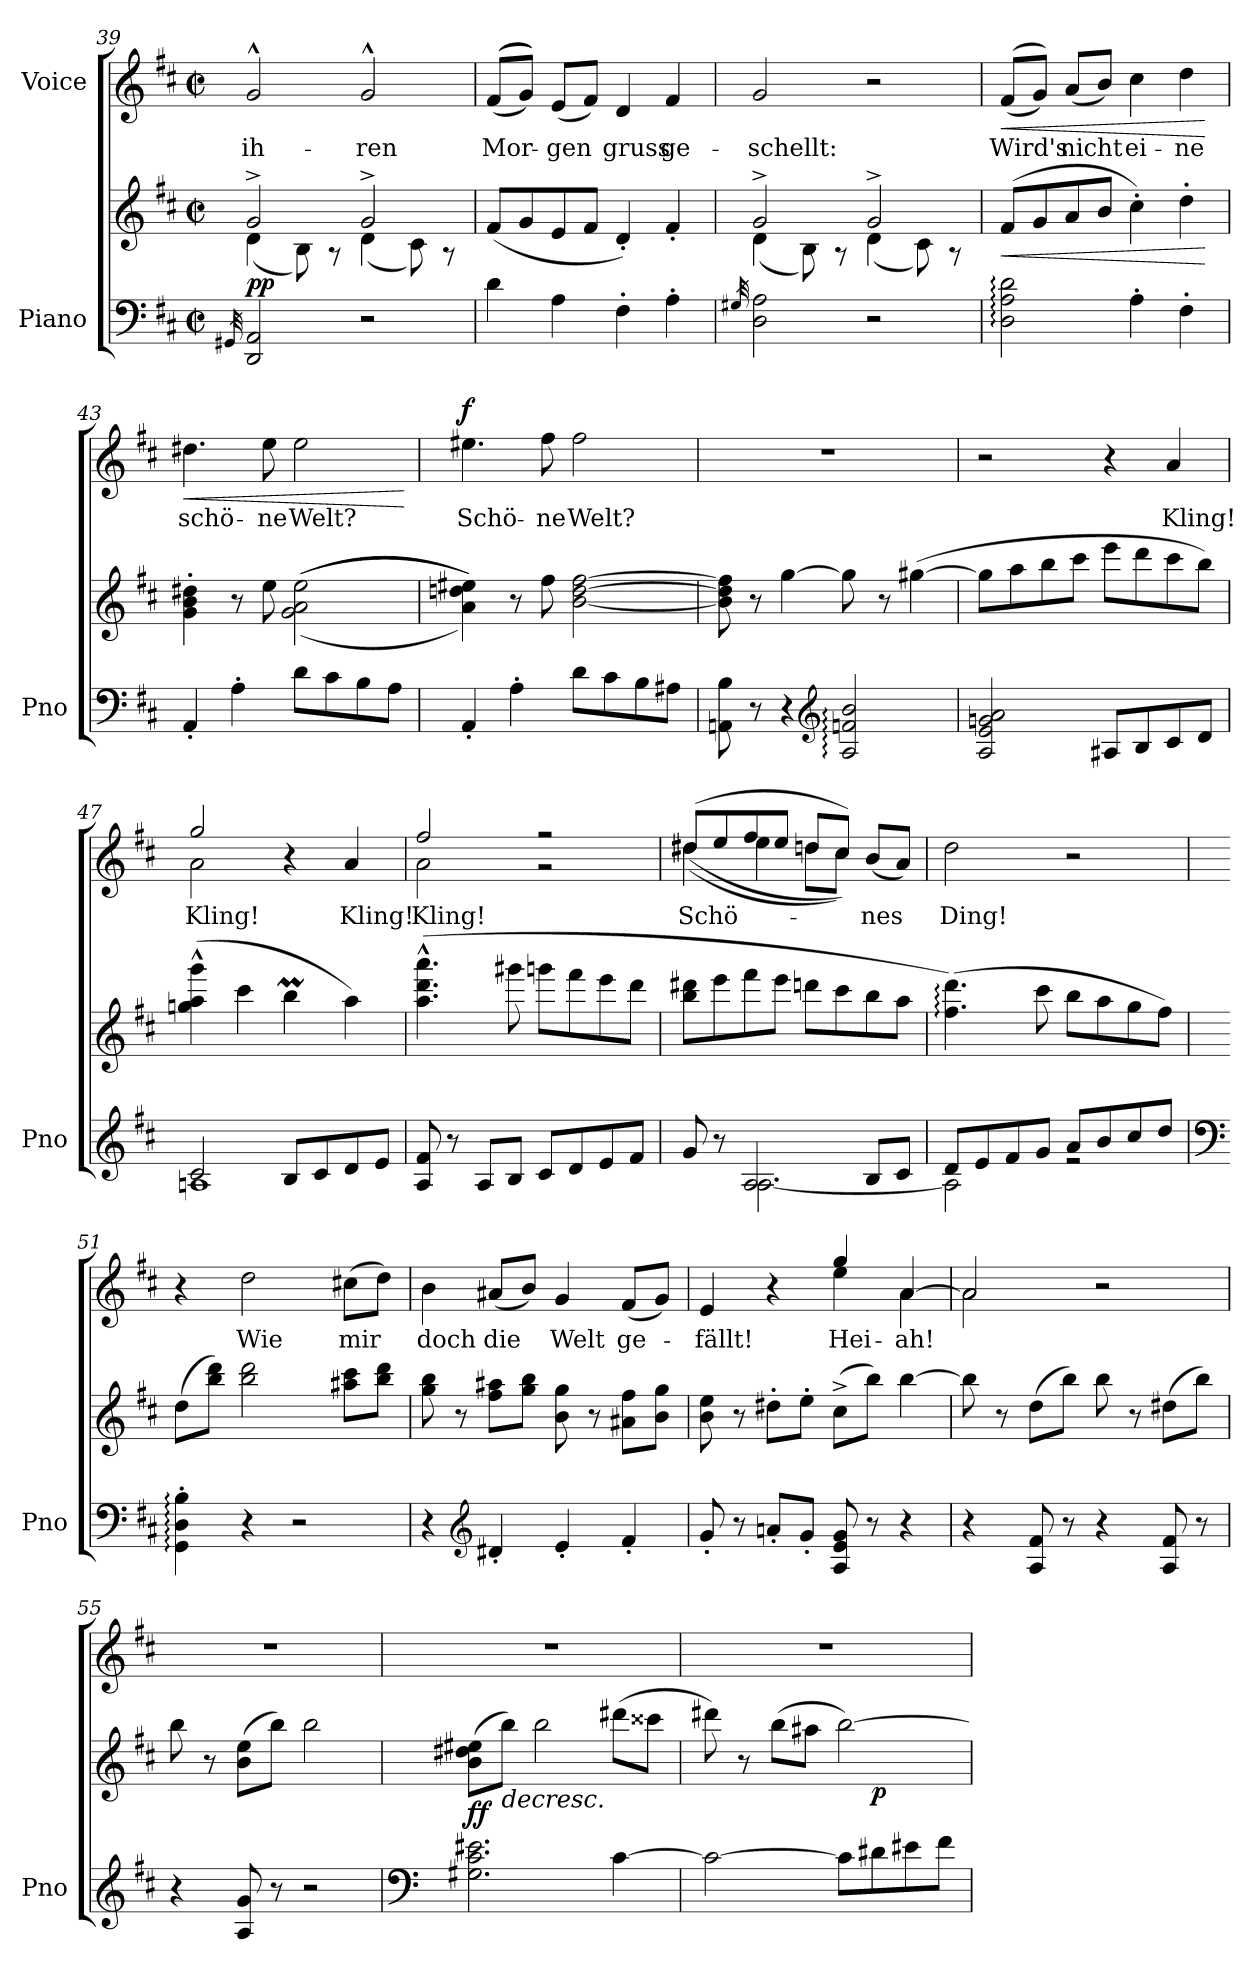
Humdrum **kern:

**kern	**kern	**dynam	**kern	**text	**dynam
*part2	*part2	*part2	*part1	*part1	*part1
*staff3	*staff2	*staff2/3	*staff1	*staff1	*staff1
*I"Piano	*	*	*I"Voice	*	*
*I'Pno	*	*	*	*	*
*clefF4	*clefG2	*	*clefG2	*	*
*k[f#c#]	*k[f#c#]	*	*k[f#c#]	*	*
*M2/2	*M2/2	*	*M2/2	*	*
*met(c|)	*met(c|)	*	*met(c|)	*	*
=39	=39	=39	=39	=39	=39
32qGG#X/	.	.	.	.	.
*	*^	*	*	*	*
!	!	!	!LO:DY:a=2	!	!LO:LY:b	!
2DD/ 2AA/	2g^/	(<4d\	pp	2g^^/	ih-	.
.	.	8B\)	.	.	.	.
.	.	8r	.	.	.	.
!	!	!	!	!	!LO:LY:b	!
2r	2g^/	(<4d\	.	2g^^/	-ren	.
.	.	8c#\)	.	.	.	.
.	.	8r	.	.	.	.
=40	=40	=40	=40	=40	=40	=40
!	!	!	!	!	!LO:LY:b	!
*	*v	*v	*	*	*	*
4d\	(<8f#/L	.	(<(<(<8f#/L	Mor-	.
.	8g/	.	8g/J)))	.	.
!	!	!	!	!LO:LY:b	!
4A\	8e/	.	(<8e/L	-gen	.
.	8f#/J	.	8f#/J)	.	.
!	!	!	!	!LO:LY:b	!
4F#'\	4d'/)	.	4d/	gruss	.
!	!	!	!	!LO:LY:b	!
4A'\	4f#'/	.	4f#/	ge-	.
=41	=41	=41	=41	=41	=41
32qG#X/	.	.	.	.	.
*	*^	*	*	*	*
!	!	!	!	!	!LO:LY:b	!
2D\ 2A\	2g^/	(<4d\	.	2g/	-schellt:	.
.	.	8B\)	.	.	.	.
.	.	8r	.	.	.	.
2r	2g^/	(<4d\	.	2r	.	.
.	.	8c#\)	.	.	.	.
.	.	8r	.	.	.	.
=42	=42	=42	=42	=42	=42	=42
!	!	!	!LO:HP:b	!	!LO:LY:b	!LO:HP:b
*	*v	*v	*	*	*	*
2D\: 2A\: 2d\:	(>8f#/L	<	(<(<8f#/L	Wird's	<
.	8g/	.	8g/J))	.	.
!	!	!	!	!LO:LY:b	!
.	8a/	.	(<8a/L	nicht	.
.	8b/J	.	8b/J)	.	.
!	!	!	!	!LO:LY:b	!
4A'\	4cc#'\)	.	4cc#\	ei-	.
!	!	!	!	!LO:LY:b	!
4F#'\	4dd'\	.	4dd\	-ne	.
.	.	[	.	.	[
!!LO:PB:g=z
=43	=43	=43	=43	=43	=43
!	!	!	!	!LO:LY:b	!LO:HP:b
4AA'/	4g\' 4b\' 4dd#X\'	.	4.dd#X\	schö-	<
4A'\	8r	.	.	.	.
!	!	!	!	!LO:LY:b	!
.	8ee\	.	8ee\	-ne	.
!	!	!	!	!LO:LY:b	!
8d\L	(<(<(>2g\ 2a\ 2ee\	.	2ee\	Welt?	.
8c#\	.	.	.	.	.
8B\	.	.	.	.	.
8A\J	.	.	.	.	.
.	.	.	.	.	[
=44	=44	=44	=44	=44	=44
!	!	!	!	!LO:LY:b	!LO:DY:a
4AA'/	4a\ 4ddn\ 4ee#X\)))	.	4.ee#X\	Schö-	f
4A'\	8r	.	.	.	.
!	!	!	!	!LO:LY:b	!
.	8ff#\	.	8ff#\	-ne	.
!	!	!	!	!LO:LY:b	!
8d\L	[2b\ [2dd\ [2ff#\	.	2ff#\	Welt?	.
8c#\	.	.	.	.	.
8B\	.	.	.	.	.
8A#X\J	.	.	.	.	.
=45	=45	=45	=45	=45	=45
8AAn\ 8B\	8b\] 8dd\] 8ff#\]	.	1r	.	.
8r	8r	.	.	.	.
4r	[4gg\	.	.	.	.
*clefG2	*	*	*	*	*
2A/: 2fn/: 2b/:	8gg\]	.	.	.	.
.	8r	.	.	.	.
.	(>[4gg#X\	.	.	.	.
=46	=46	=46	=46	=46	=46
2A/ 2e/ 2gn/ 2a/	8gg#\L]	.	2r	.	.
.	8aa\	.	.	.	.
.	8bb\	.	.	.	.
.	8ccc#\J	.	.	.	.
8A#X/L	8eee\L	.	4r	.	.
8B/	8ddd\	.	.	.	.
!	!	!	!	!LO:LY:b	!
8c#/	8ccc#\	.	4a/	Kling!	.
8d/J	8bb\J)	.	.	.	.
=47	=47	=47	=47	=47	=47
*^	*	*	*	*	*
!	!	!	!	!	!LO:LY:b	!
*	*	*	*	*^	*	*
2c#/	1An	(>4ggn\^^ 4aa\^^ 4ggg\^^	.	2gg/	2a\	Kling!	.
.	.	4ccc#\	.	.	.	.	.
8B/L	.	4bbM\	.	4r	2ryy	.	.
8c#/	.	.	.	.	.	.	.
!	!	!	!	!	!	!LO:LY:b	!
8d/	.	4aa\)	.	4a/	.	Kling!	.
8e/J	.	.	.	.	.	.	.
*v	*v	*	*	*	*	*	*
!!LO:LB:g=z	!!
=48	=48	=48	=48	=48	=48	=48
!	!	!	!	!	!LO:LY:b	!
8A/ 8f#/	(>4.aa\^^ 4.ddd\^^ 4.aaa\^^	.	2ff#/	2a\	Kling!	.
8r	.	.	.	.	.	.
8A/L	.	.	.	.	.	.
8B/J	8ggg#X\	.	.	.	.	.
8c#/L	8gggn\L	.	2r	2r	.	.
8d/	8fff#\	.	.	.	.	.
8e/	8eee\	.	.	.	.	.
8f#/J	8ddd\J	.	.	.	.	.
=49	=49	=49	=49	=49	=49	=49
*^	*	*	*	*	*	*
!	!	!	!	!	!	!LO:LY:b	!
8g/	4reyy	8bb\ 8ddd#X\L	.	(>(>8dd#X/L	(<4dd#\	Schö-	.
8r	.	8eee\	.	8ee/	.	.	.
2A/	[2.A\	8fff#\	.	8ff#/	4ee\	.	.
.	.	8eee\J	.	8ee/J	.	.	.
.	.	8dddn\L	.	8ddn/L	8dd\L	.	.
.	.	8ccc#\	.	8cc#/J))	8cc#\J)	.	.
!	!	!	!	!	!	!LO:LY:b	!
8B/L	.	8bb\	.	(<8b/L	4ryy	-nes	.
8c#/J	.	8aa\J	.	8a/J)	.	.	.
*	*	*	*	*v	*v	*	*
=50	=50	=50	=50	=50	=50	=50
!	!	!	!	!	!LO:LY:b	!
8d/L	2A\]	(>4.ff#\: 4.ddd\:)	.	2dd\	Ding!	.
8e/	.	.	.	.	.	.
8f#/	.	.	.	.	.	.
8g/J	.	8ccc#\	.	.	.	.
8a/L	2re	8bb\L	.	2r	.	.
8b/	.	8aa\	.	.	.	.
8cc#/	.	8gg\	.	.	.	.
8dd/J	.	8ff#\J)	.	.	.	.
*v	*v	*	*	*	*	*
=51	=51	=51	=51	=51	=51
*clefF4	*	*	*	*	*
4GG\:' 4D\:' 4B\:'	(>8dd\L	.	4r	.	.
.	8bb\ 8ddd\J)	.	.	.	.
!	!	!	!	!LO:LY:b	!
4r	2bb\ 2ddd\	.	2dd\	Wie	.
2r	.	.	.	.	.
!	!	!	!	!LO:LY:b	!
.	8aa#X\ 8ccc#\L	.	(>8cc#X\L	mir	.
.	8bb\ 8ddd\J	.	8dd\J)	.	.
=52	=52	=52	=52	=52	=52
!	!	!	!	!LO:LY:b	!
4r	8gg\ 8bb\	.	4b\	doch	.
.	8r	.	.	.	.
*clefG2	*	*	*	*	*
!	!	!	!	!LO:LY:b	!
4d#X'/	8ff#\ 8aa#X\L	.	(<8a#X/L	die	.
.	8gg\ 8bb\J	.	8b/J)	.	.
!	!	!	!	!LO:LY:b	!
4e'/	8b\ 8gg\	.	4g/	Welt	.
.	8r	.	.	.	.
!	!	!	!	!LO:LY:b	!
4f#'/	8a#X\ 8ff#\L	.	(<8f#/L	ge-	.
.	8b\ 8gg\J	.	8g/J)	.	.
!!LO:LB:g=z
=53	=53	=53	=53	=53	=53
!	!	!	!	!LO:LY:b	!
*	*	*	*^	*	*
8g'/	8b\ 8ee\	.	4e/	2raayy	-fällt!	.
8r	8r	.	.	.	.	.
8an'/L	8dd#X'\L	.	4r	.	.	.
8g'/J	8ee'\J	.	.	.	.	.
!	!	!	!	!	!LO:LY:b	!
8A/ 8e/ 8g/	(>8cc#^\L	.	4gg/	4ee\	Hei-	.
8r	8bb\J)	.	.	.	.	.
!	!	!	!	!	!LO:LY:b	!
4r	[4bb\	.	[4a/	4a\	-ah!	.
=54	=54	=54	=54	=54	=54	=54
4r	8bb\]	.	2a/]	2a\	.	.
.	8r	.	.	.	.	.
8A/ 8f#/	(>8dd\L	.	.	.	.	.
8r	8bb\J)	.	.	.	.	.
4r	8bb\	.	2r	2ryy	.	.
.	8r	.	.	.	.	.
8A/ 8f#/	(>8dd#X\L	.	.	.	.	.
8r	8bb\J)	.	.	.	.	.
*	*	*	*v	*v	*	*
=55	=55	=55	=55	=55	=55
4r	8bb\	.	1r	.	.
.	8r	.	.	.	.
8A/ 8g/	(>8b\ 8ee\L	.	.	.	.
8r	8bb\J)	.	.	.	.
2r	2bb\	.	.	.	.
=56	=56	=56	=56	=56	=56
*clefF4	*	*	*	*	*
!	!	!LO:DY:b	!	!	!
2.G#X\ 2.c#\ 2.e#X\	(>8b\ 8dd#X\ 8ee#X\L	ff	1r	.	.
!	!	!LO:HP:b	!	!	!
.	8bb\J)	>	.	.	.
.	2bb\	.	.	.	.
[4c#\	(>8ddd#X\L	.	.	.	.
.	8ccc##X\J	.	.	.	.
=57	=57	=57	=57	=57	=57
*	*^	*	*	*	*
2c#\_	8ddd#X\)	2ryy	.	1r	.	.
.	8r	.	.	.	.	.
.	(>8bb\L	.	.	.	.	.
.	8aa#X\J	.	.	.	.	.
8c#\L]	[2bb\)	8ryy	.	.	.	.
!	!	!	!LO:DY:b	!	!	!
8d#X\	.	4.ryy	p	.	.	.
8e#X\	.	.	.	.	.	.
8f#\J	.	.	.	.	.	.
.	.	.	]	.	.	.
*	*v	*v	*	*	*	*
=	=	=	=	=	=
*-	*-	*-	*-	*-	*-
